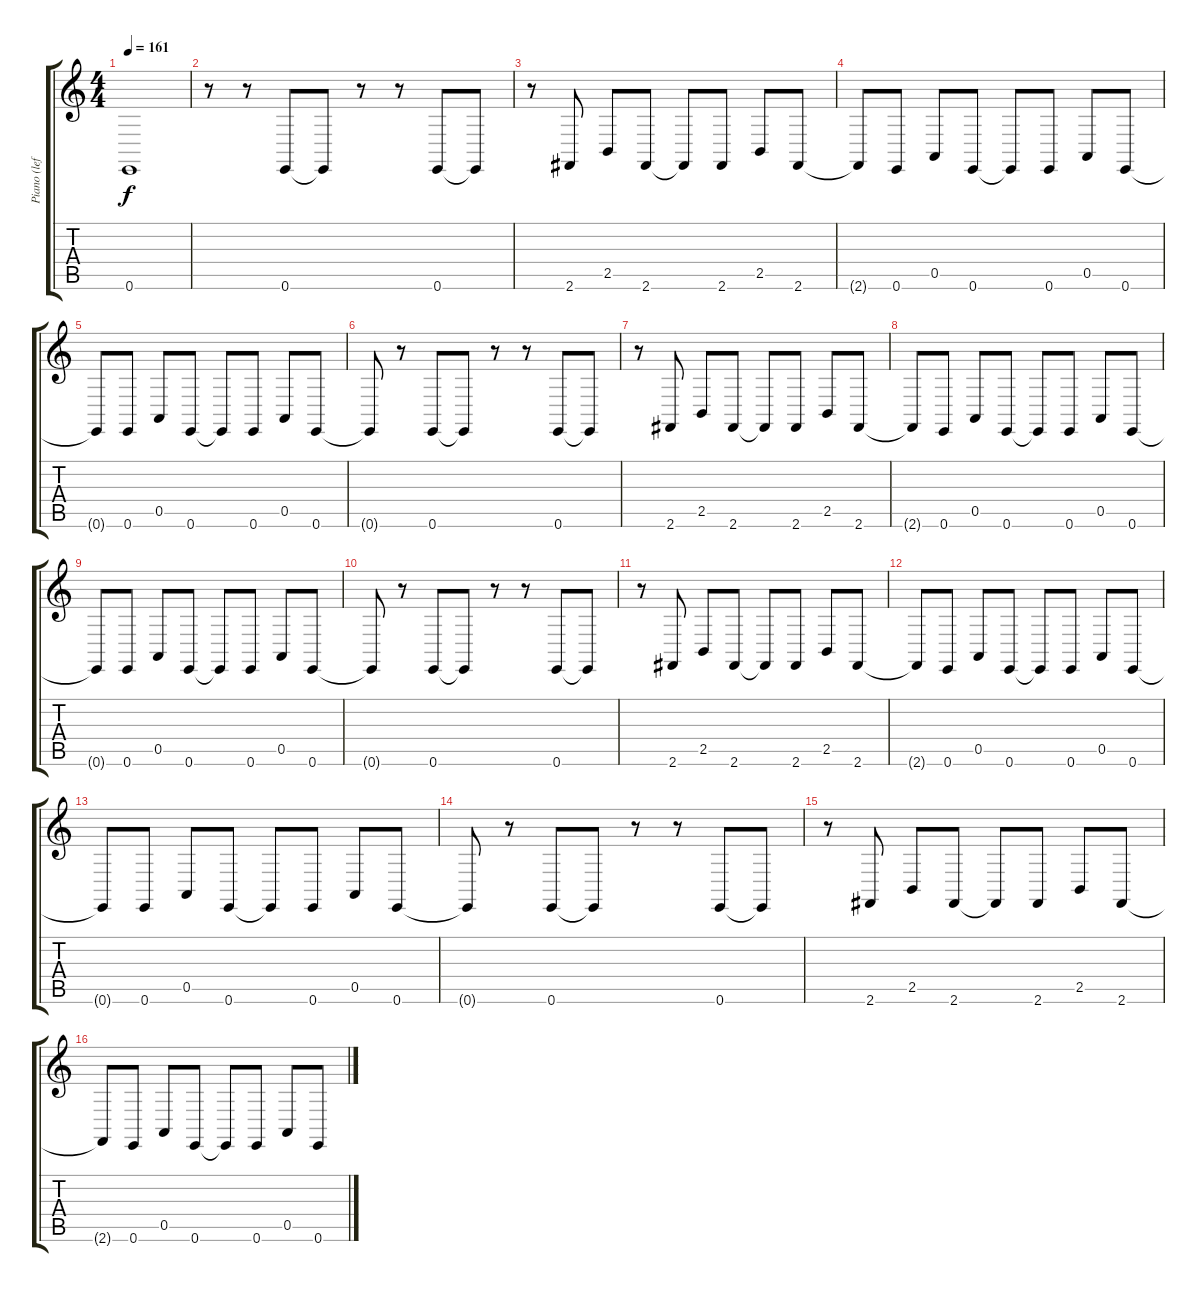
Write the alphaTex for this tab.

\track ("Piano (left)" "Piano (lef") {instrument brightacousticpiano}
\staff {score tabs}
\tuning (E4 B3 G3 D3 A2 E2) {hide}
\ts (4 4)
\tempo 161
\clef g2
\ks c
0.6{t}.1{dy f} |
r.8 r.8 0.6.8 0.6{t}.8 r.8 r.8 0.6.8 0.6{t}.8 |
r.8 2.6.8 2.5.8 2.6.8 2.6{t}.8 2.6.8 2.5.8 2.6.8 |
2.6{t}.8 0.6.8 0.5.8 0.6.8 0.6{t}.8 0.6.8 0.5.8 0.6.8 |
0.6{t}.8 0.6.8 0.5.8 0.6.8 0.6{t}.8 0.6.8 0.5.8 0.6.8 |
0.6{t}.8 r.8 0.6.8 0.6{t}.8 r.8 r.8 0.6.8 0.6{t}.8 |
r.8 2.6.8 2.5.8 2.6.8 2.6{t}.8 2.6.8 2.5.8 2.6.8 |
2.6{t}.8 0.6.8 0.5.8 0.6.8 0.6{t}.8 0.6.8 0.5.8 0.6.8 |
0.6{t}.8 0.6.8 0.5.8 0.6.8 0.6{t}.8 0.6.8 0.5.8 0.6.8 |
0.6{t}.8 r.8 0.6.8 0.6{t}.8 r.8 r.8 0.6.8 0.6{t}.8 |
r.8 2.6.8 2.5.8 2.6.8 2.6{t}.8 2.6.8 2.5.8 2.6.8 |
2.6{t}.8 0.6.8 0.5.8 0.6.8 0.6{t}.8 0.6.8 0.5.8 0.6.8 |
0.6{t}.8 0.6.8 0.5.8 0.6.8 0.6{t}.8 0.6.8 0.5.8 0.6.8 |
0.6{t}.8 r.8 0.6.8 0.6{t}.8 r.8 r.8 0.6.8 0.6{t}.8 |
r.8 2.6.8 2.5.8 2.6.8 2.6{t}.8 2.6.8 2.5.8 2.6.8 |
2.6{t}.8 0.6.8 0.5.8 0.6.8 0.6{t}.8 0.6.8 0.5.8 0.6.8
